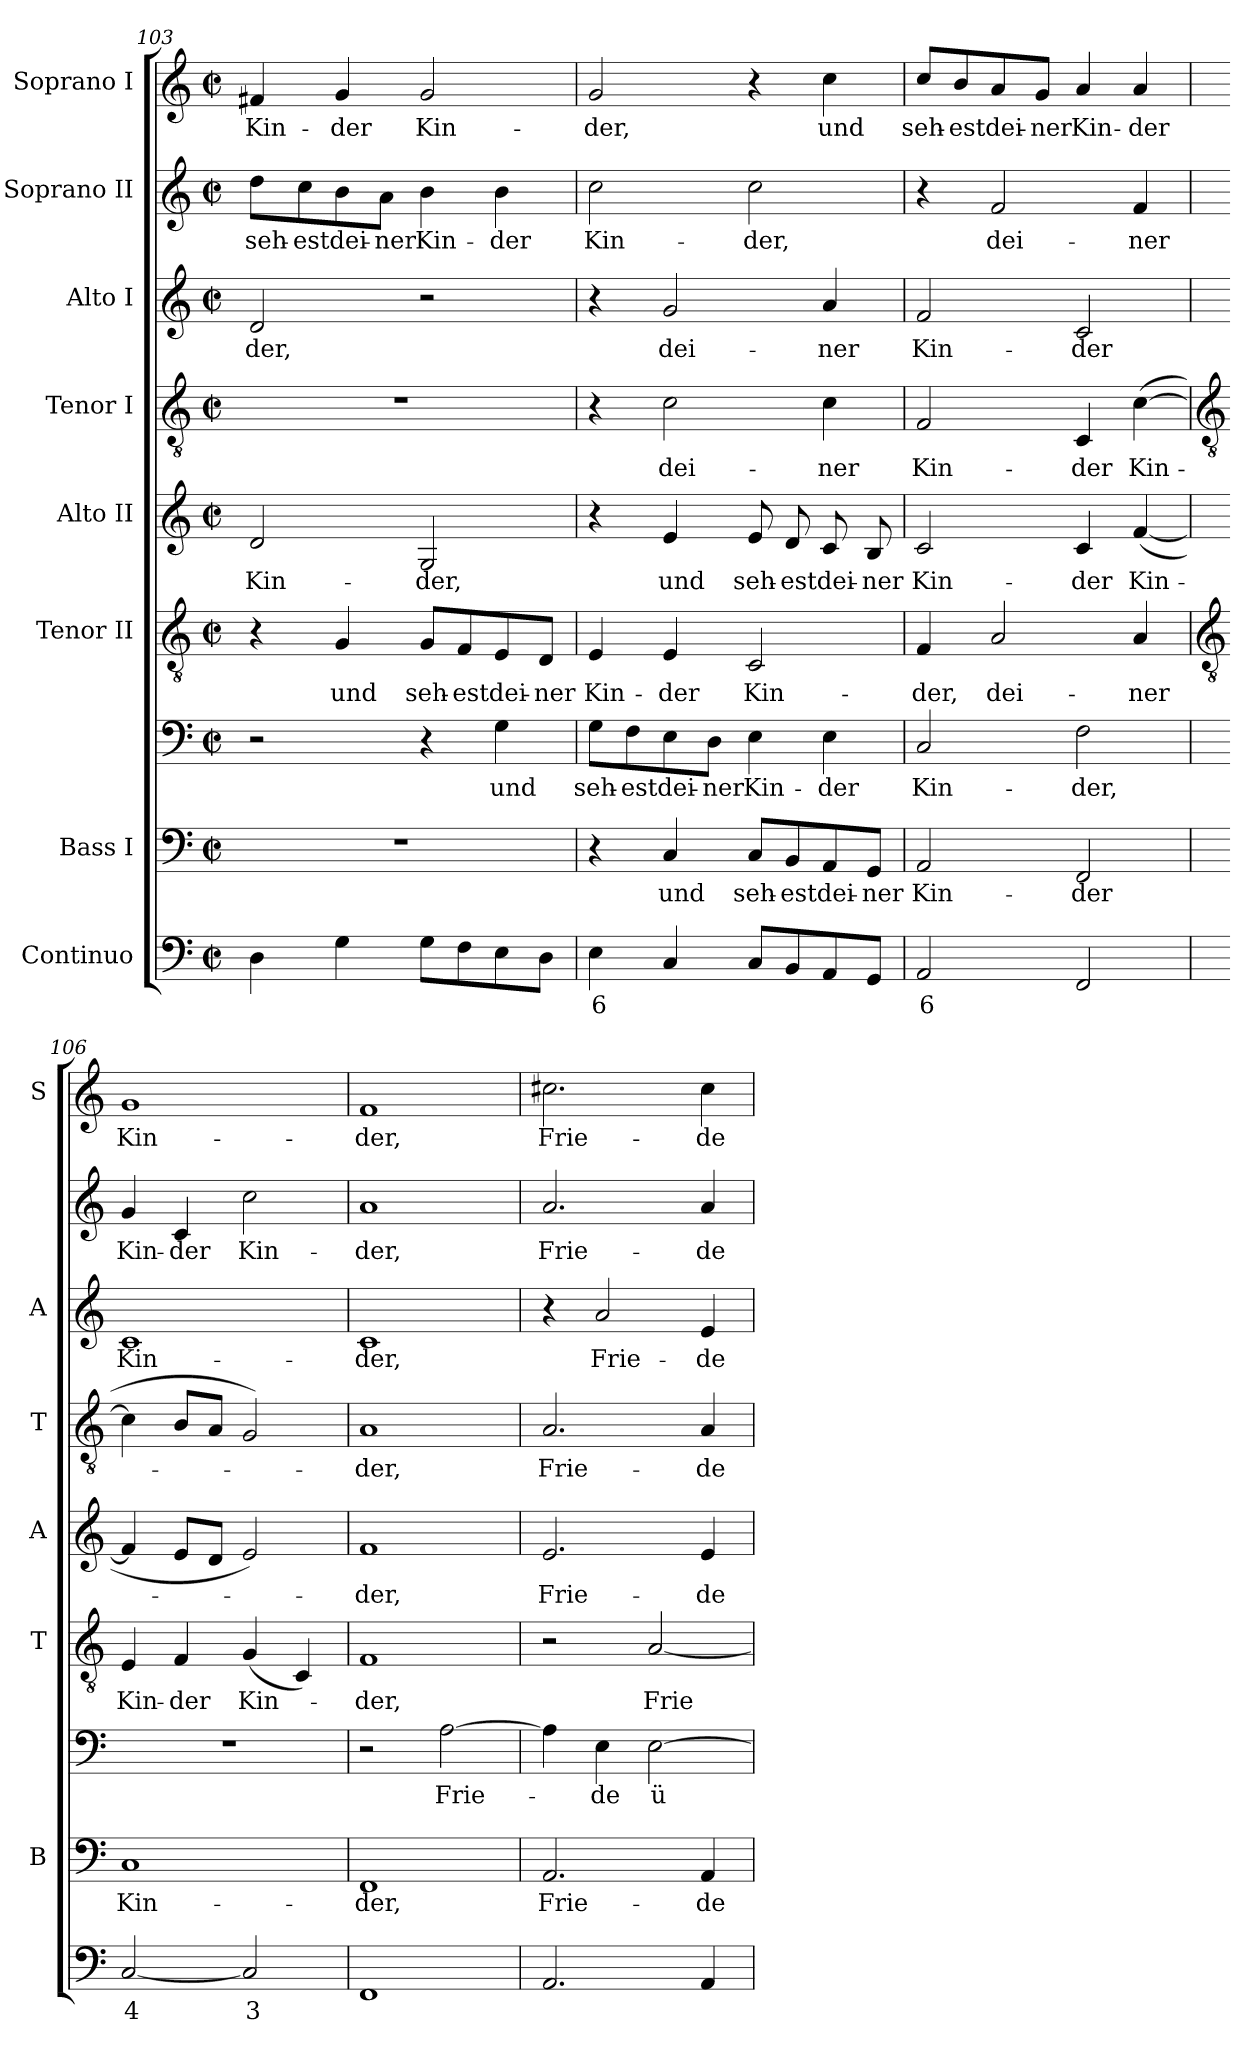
**kern	**text	**kern	**text	**kern	**text	**kern	**text	**kern	**text	**kern	**text	**kern	**text	**kern	**text	**kern	**text
*part8	*part8	*part7	*part7	*part7	*part7	*part6	*part6	*part5	*part5	*part4	*part4	*part3	*part3	*part2	*part2	*part1	*part1
*staff9	*staff9	*staff8	*staff8	*staff7	*staff7	*staff6	*staff6	*staff5	*staff5	*staff4	*staff4	*staff3	*staff3	*staff2	*staff2	*staff1	*staff1
*I"Continuo	*	*I"Bass I	*	*	*	*I"Tenor II	*	*I"Alto II	*	*I"Tenor I	*	*I"Alto I	*	*I"Soprano II	*	*I"Soprano I	*
*	*	*I'B	*	*	*	*I'T	*	*I'A	*	*I'T	*	*I'A	*	*	*	*I'S	*
!!LO:LB:g=z
*clefF4	*	*clefF4	*	*clefF4	*	*clefGv2	*	*clefG2	*	*clefGv2	*	*clefG2	*	*clefG2	*	*clefG2	*
*k[]	*	*k[]	*	*k[]	*	*k[]	*	*k[]	*	*k[]	*	*k[]	*	*k[]	*	*k[]	*
*C:	*	*C:	*	*C:	*	*C:	*	*C:	*	*C:	*	*C:	*	*C:	*	*C:	*
*M2/2	*	*M2/2	*	*M2/2	*	*M2/2	*	*M2/2	*	*M2/2	*	*M2/2	*	*M2/2	*	*M2/2	*
*met(c|)	*	*met(c|)	*	*met(c|)	*	*met(c|)	*	*met(c|)	*	*met(c|)	*	*met(c|)	*	*met(c|)	*	*met(c|)	*
=103	=103	=103	=103	=103	=103	=103	=103	=103	=103	=103	=103	=103	=103	=103	=103	=103	=103
!	!	!	!	!	!	!	!	!	!LO:LY:b	!	!	!	!LO:LY:b	!	!LO:LY:b	!	!LO:LY:b
4D	.	1r	.	2r	.	4r	.	2d	Kin-	1r	.	2d	-der,	8dd\L	seh-	4f#X	Kin-
!	!	!	!	!	!	!	!	!	!	!	!	!	!	!	!LO:LY:b	!	!
.	.	.	.	.	.	.	.	.	.	.	.	.	.	8cc\	-est	.	.
!	!	!	!	!	!	!	!LO:LY:b	!	!	!	!	!	!	!	!LO:LY:b	!	!LO:LY:b
4G	.	.	.	.	.	4G	und	.	.	.	.	.	.	8b\	dei-	4g	-der
!	!	!	!	!	!	!	!	!	!	!	!	!	!	!	!LO:LY:b	!	!
.	.	.	.	.	.	.	.	.	.	.	.	.	.	8a\J	-ner	.	.
!	!	!	!	!	!	!	!LO:LY:b	!	!LO:LY:b	!	!	!	!	!	!LO:LY:b	!	!LO:LY:b
8GL	.	.	.	4r	.	8G/L	seh-	2G	-der,	.	.	2r	.	4b	Kin-	2g	Kin-
!	!	!	!	!	!	!	!LO:LY:b	!	!	!	!	!	!	!	!	!	!
8F	.	.	.	.	.	8F/	-est	.	.	.	.	.	.	.	.	.	.
!	!	!	!	!	!LO:LY:b	!	!LO:LY:b	!	!	!	!	!	!	!	!LO:LY:b	!	!
8E	.	.	.	4G	und	8E/	dei-	.	.	.	.	.	.	4b	-der	.	.
!	!	!	!	!	!	!	!LO:LY:b	!	!	!	!	!	!	!	!	!	!
8DJ	.	.	.	.	.	8D/J	-ner	.	.	.	.	.	.	.	.	.	.
=104	=104	=104	=104	=104	=104	=104	=104	=104	=104	=104	=104	=104	=104	=104	=104	=104	=104
!	!LO:LY:b	!	!	!	!LO:LY:b	!	!LO:LY:b	!	!	!	!	!	!	!	!LO:LY:b	!	!LO:LY:b
4E	6	4r	.	8G\L	seh-	4E	Kin-	4r	.	4r	.	4r	.	2cc	Kin-	2g	-der,
!	!	!	!	!	!LO:LY:b	!	!	!	!	!	!	!	!	!	!	!	!
.	.	.	.	8F\	-est	.	.	.	.	.	.	.	.	.	.	.	.
!	!	!	!LO:LY:b	!	!LO:LY:b	!	!LO:LY:b	!	!LO:LY:b	!	!LO:LY:b	!	!LO:LY:b	!	!	!	!
4C	.	4C	und	8E\	dei-	4E	-der	4e	und	2c	dei-	2g	dei-	.	.	.	.
!	!	!	!	!	!LO:LY:b	!	!	!	!	!	!	!	!	!	!	!	!
.	.	.	.	8D\J	-ner	.	.	.	.	.	.	.	.	.	.	.	.
!	!	!	!LO:LY:b	!	!LO:LY:b	!	!LO:LY:b	!	!LO:LY:b	!	!	!	!	!	!LO:LY:b	!	!
8CL	.	8C/L	seh-	4E	Kin-	2C	Kin-	8e	seh-	.	.	.	.	2cc	-der,	4r	.
!	!	!	!LO:LY:b	!	!	!	!	!	!LO:LY:b	!	!	!	!	!	!	!	!
8BB	.	8BB/	-est	.	.	.	.	8d	-est	.	.	.	.	.	.	.	.
!	!	!	!LO:LY:b	!	!LO:LY:b	!	!	!	!LO:LY:b	!	!LO:LY:b	!	!LO:LY:b	!	!	!	!LO:LY:b
8AA	.	8AA/	dei-	4E	-der	.	.	8c	dei-	4c	-ner	4a	-ner	.	.	4cc	und
!	!	!	!LO:LY:b	!	!	!	!	!	!LO:LY:b	!	!	!	!	!	!	!	!
8GGJ	.	8GG/J	-ner	.	.	.	.	8B	-ner	.	.	.	.	.	.	.	.
=105	=105	=105	=105	=105	=105	=105	=105	=105	=105	=105	=105	=105	=105	=105	=105	=105	=105
!	!LO:LY:b	!	!LO:LY:b	!	!LO:LY:b	!	!LO:LY:b	!	!LO:LY:b	!	!LO:LY:b	!	!LO:LY:b	!	!	!	!LO:LY:b
2AA	6	2AA	Kin-	2C	Kin-	4F	-der,	2c	Kin-	2F	Kin-	2f	Kin-	4r	.	8cc/L	seh-
!	!	!	!	!	!	!	!	!	!	!	!	!	!	!	!	!	!LO:LY:b
.	.	.	.	.	.	.	.	.	.	.	.	.	.	.	.	8b/	-est
!	!	!	!	!	!	!	!LO:LY:b	!	!	!	!	!	!	!	!LO:LY:b	!	!LO:LY:b
.	.	.	.	.	.	2A	dei-	.	.	.	.	.	.	2f	dei-	8a/	dei-
!	!	!	!	!	!	!	!	!	!	!	!	!	!	!	!	!	!LO:LY:b
.	.	.	.	.	.	.	.	.	.	.	.	.	.	.	.	8g/J	-ner
!	!	!	!LO:LY:b	!	!LO:LY:b	!	!	!	!LO:LY:b	!	!LO:LY:b	!	!LO:LY:b	!	!	!	!LO:LY:b
2FF	.	2FF	-der	2F	-der,	.	.	4c	-der	4C	-der	2c	-der	.	.	4a	Kin-
!	!	!	!	!	!	!	!LO:LY:b	!	!LO:LY:b	!	!LO:LY:b	!	!	!	!LO:LY:b	!	!LO:LY:b
.	.	.	.	.	.	4A	-ner	(<[4f	Kin-	(<[4c	Kin-	.	.	4f	-ner	4a	-der
!!LO:LB:g=z
=106	=106	=106	=106	=106	=106	=106	=106	=106	=106	=106	=106	=106	=106	=106	=106	=106	=106
*	*	*	*	*	*	*clefGv2	*	*	*	*clefGv2	*	*	*	*	*	*	*
!	!LO:LY:b	!	!LO:LY:b	!	!	!	!LO:LY:b	!	!	!	!	!	!LO:LY:b	!	!LO:LY:b	!	!LO:LY:b
[2C	4	1C	Kin-	1r	.	4E	Kin-	4f]	.	4c]	.	1c	Kin-	4g	Kin-	1g	Kin-
!	!	!	!	!	!	!	!LO:LY:b	!	!	!	!	!	!	!	!LO:LY:b	!	!
.	.	.	.	.	.	4F	-der	8eL	.	8BL	.	.	.	4c	-der	.	.
.	.	.	.	.	.	.	.	8dJ	.	8AJ	.	.	.	.	.	.	.
!	!LO:LY:b	!	!	!	!	!	!LO:LY:b	!	!	!	!	!	!	!	!LO:LY:b	!	!
2C]	3	.	.	.	.	(<4G	Kin-	2e)	.	2G)	.	.	.	2cc	Kin-	.	.
.	.	.	.	.	.	4C)	.	.	.	.	.	.	.	.	.	.	.
=107	=107	=107	=107	=107	=107	=107	=107	=107	=107	=107	=107	=107	=107	=107	=107	=107	=107
!	!	!	!LO:LY:b	!	!	!	!LO:LY:b	!	!LO:LY:b	!	!LO:LY:b	!	!LO:LY:b	!	!LO:LY:b	!	!LO:LY:b
1FF	.	1FF	der,	2r	.	1F	der,	1f	der,	1A	der,	1c	-der,	1a	-der,	1f	-der,
!	!	!	!	!	!LO:LY:b	!	!	!	!	!	!	!	!	!	!	!	!
.	.	.	.	[2A	-Frie-	.	.	.	.	.	.	.	.	.	.	.	.
=108	=108	=108	=108	=108	=108	=108	=108	=108	=108	=108	=108	=108	=108	=108	=108	=108	=108
!	!	!	!LO:LY:b	!	!	!	!	!	!LO:LY:b	!	!LO:LY:b	!	!	!	!LO:LY:b	!	!LO:LY:b
2.AA	.	2.AA	Frie-	4A]	.	2r	.	2.e	Frie-	2.A	Frie-	4r	.	2.a	Frie-	2.cc#X	Frie-
!	!	!	!	!	!LO:LY:b	!	!	!	!	!	!	!	!LO:LY:b	!	!	!	!
.	.	.	.	4E	de	.	.	.	.	.	.	2a	Frie-	.	.	.	.
!	!	!	!	!	!LO:LY:b	!	!LO:LY:b	!	!	!	!	!	!	!	!	!	!
.	.	.	.	[2E	ü-	[2A	Frie-	.	.	.	.	.	.	.	.	.	.
!	!	!	!LO:LY:b	!	!	!	!	!	!LO:LY:b	!	!LO:LY:b	!	!LO:LY:b	!	!LO:LY:b	!	!LO:LY:b
4AA	.	4AA	-de	.	.	.	.	4e	-de	4A	-de	4e	-de	4a	-de	4cc#	-de
=	=	=	=	=	=	=	=	=	=	=	=	=	=	=	=	=	=
*-	*-	*-	*-	*-	*-	*-	*-	*-	*-	*-	*-	*-	*-	*-	*-	*-	*-
